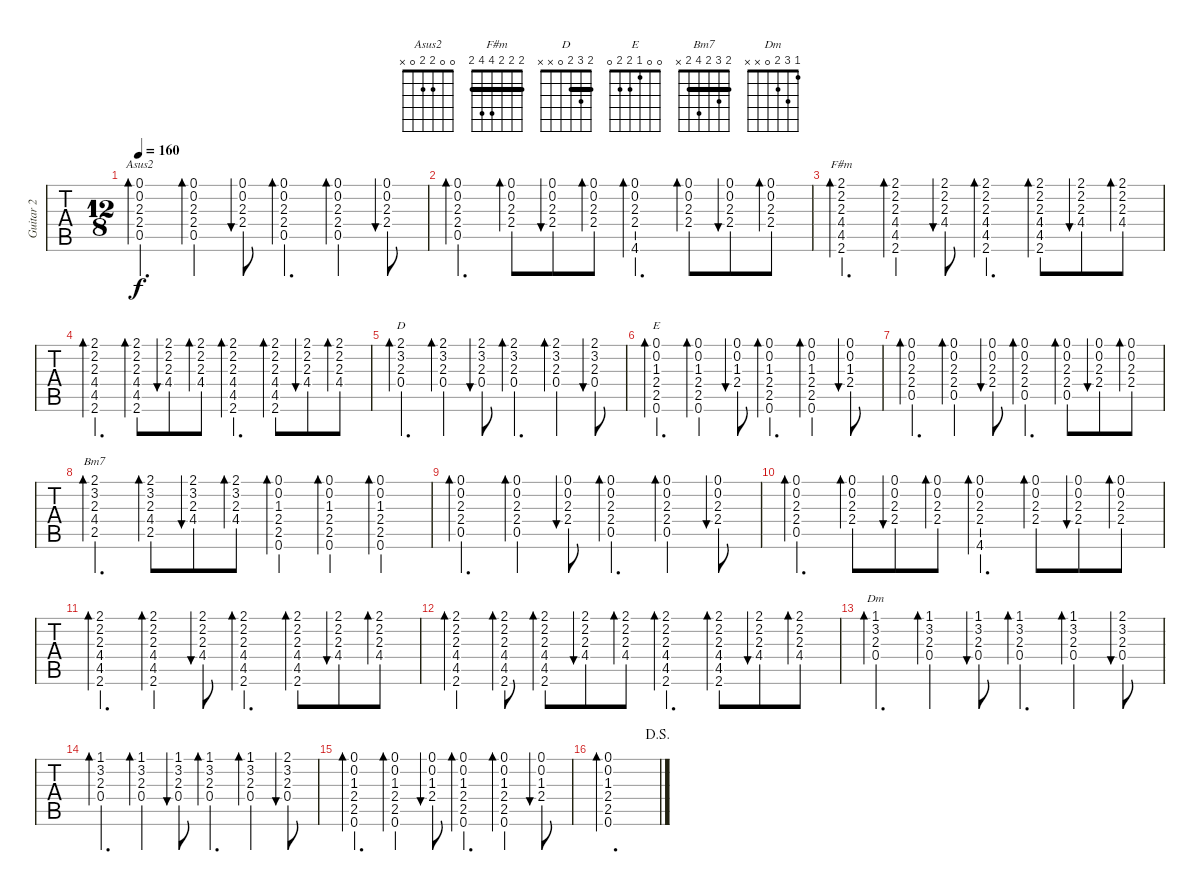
\track ("Guitar 2" "Guitar 2") {instrument acousticguitarsteel}
\staff {tabs}
\tuning (E4 B3 G3 D3 A2 E2) {hide}
\chord ("Asus2" 0 0 2 2 0 x)
\chord ("F#m" 2 2 2 4 4 2) {barre 2}
\chord ("D" 2 3 2 0 x x) {barre 2}
\chord ("E" 0 0 1 2 2 0)
\chord ("Bm7" 2 3 2 4 2 x) {barre 2}
\chord ("Dm" 1 3 2 0 x x)
\ts (12 8)
\tempo 160
\clef g2
\ks a
(0.1 0.2 2.3 2.4 0.5).4{d bd 30 ch "Asus2" txt "" dy f volume 3} (0.1 0.2 2.3 2.4 0.5).4{bd 30} (0.1 0.2 2.3 2.4).8{bu 30} (0.1 0.2 2.3 2.4 0.5).4{d bd 30} (0.1 0.2 2.3 2.4 0.5).4{bd 30} (0.1 0.2 2.3 2.4).8{bu 30} |
(0.1 0.2 2.3 2.4 0.5).4{d bd 30} (0.1 0.2 2.3 2.4).8{bd 30} (0.1 0.2 2.3 2.4).8{bu 30} (0.1 0.2 2.3 2.4).8{bd 30 txt ""} (0.1 0.2 2.3 2.4 4.6).4{d bd 30} (0.1 0.2 2.3 2.4).8{bd 30} (0.1 0.2 2.3 2.4).8{bu 30} (0.1 0.2 2.3 2.4).8{bd 30} |
(2.1 2.2 2.3 4.4 4.5 2.6).4{d bd 30 ch "F#m" txt ""} (2.1 2.2 2.3 4.4 4.5 2.6).4{bd 30} (2.1 2.2 2.3 4.4).8{bu 30} (2.1 2.2 2.3 4.4 4.5 2.6).4{d bd 30} (2.1 2.2 2.3 4.4 4.5 2.6).8{bd 30} (2.1 2.2 2.3 4.4).8{bu 30} (2.1 2.2 2.3 4.4).8{bd 60} |
(2.1 2.2 2.3 4.4 4.5 2.6).4{d bd 30} (2.1 2.2 2.3 4.4 4.5 2.6).8{bd 30} (2.1 2.2 2.3 4.4).8{bu 30} (2.1 2.2 2.3 4.4).8{bd 60} (2.1 2.2 2.3 4.4 4.5 2.6).4{d bd 30} (2.1 2.2 2.3 4.4 4.5 2.6).8{bd 30} (2.1 2.2 2.3 4.4).8{bu 30} (2.1 2.2 2.3 4.4).8{bd 60} |
(2.1 3.2 2.3 0.4).4{d bd 30 ch "D"} (2.1 3.2 2.3 0.4).4{bd 30} (2.1 3.2 2.3 0.4).8{bu 30} (2.1 3.2 2.3 0.4).4{d bd 30} (2.1 3.2 2.3 0.4).4{bd 30} (2.1 3.2 2.3 0.4).8{bu 30} |
(0.1 0.2 1.3 2.4 2.5 0.6).4{d bd 30 ch "E"} (0.1 0.2 1.3 2.4 2.5 0.6).4{bd 30} (0.1 0.2 1.3 2.4).8{bu 30} (0.1 0.2 1.3 2.4 2.5 0.6).4{d bd 30} (0.1 0.2 1.3 2.4 2.5 0.6).4{bd 30} (0.1 0.2 1.3 2.4).8{bu 30} |
(0.1 0.2 2.3 2.4 0.5).4{d bd 30} (0.1 0.2 2.3 2.4 0.5).4{bd 30} (0.1 0.2 2.3 2.4).8{bu 30} (0.1 0.2 2.3 2.4 0.5).4{d bd 30} (0.1 0.2 2.3 2.4 0.5).8{bd 30} (0.1 0.2 2.3 2.4).8{bu 30} (0.1 0.2 2.3 2.4).8{bd 60} |
(2.1 3.2 2.3 4.4 2.5).4{d bd 30 ch "Bm7"} (2.1 3.2 2.3 4.4 2.5).8{bd 30} (2.1 3.2 2.3 4.4).8{bu 30} (2.1 3.2 2.3 4.4).8{bd 60} (0.1 0.2 1.3 2.4 2.5 0.6).4{bd 30 txt "" volume 5} (0.1 0.2 1.3 2.4 2.5 0.6).4{bd 30} (0.1 0.2 1.3 2.4 2.5 0.6).4{bd 30} |
(0.1 0.2 2.3 2.4 0.5).4{d bd 30 txt "" volume 3} (0.1 0.2 2.3 2.4 0.5).4{bd 30} (0.1 0.2 2.3 2.4).8{bu 30} (0.1 0.2 2.3 2.4 0.5).4{d bd 30} (0.1 0.2 2.3 2.4 0.5).4{bd 30} (0.1 0.2 2.3 2.4).8{bu 30} |
(0.1 0.2 2.3 2.4 0.5).4{d bd 30} (0.1 0.2 2.3 2.4).8{bd 30} (0.1 0.2 2.3 2.4).8{bu 30} (0.1 0.2 2.3 2.4).8{bd 30} (0.1 0.2 2.3 2.4 4.6).4{d bd 30} (0.1 0.2 2.3 2.4).8{bd 30} (0.1 0.2 2.3 2.4).8{bu 30} (0.1 0.2 2.3 2.4).8{bd 30} |
(2.1 2.2 2.3 4.4 4.5 2.6).4{d bd 30} (2.1 2.2 2.3 4.4 4.5 2.6).4{bd 30} (2.1 2.2 2.3 4.4).8{bu 30} (2.1 2.2 2.3 4.4 4.5 2.6).4{d bd 30} (2.1 2.2 2.3 4.4 4.5 2.6).8{bd 30} (2.1 2.2 2.3 4.4).8{bu 30 txt ""} (2.1 2.2 2.3 4.4).8{bd 60} |
(2.1 2.2 2.3 4.4 4.5 2.6).4{bd 30} (2.1 2.2 2.3 4.4 4.5 2.6).8{bd 30} (2.1 2.2 2.3 4.4 4.5 2.6).8{bd 30} (2.1 2.2 2.3 4.4).8{bu 30} (2.1 2.2 2.3 4.4).8{bd 60} (2.1 2.2 2.3 4.4 4.5 2.6).4{d bd 30} (2.1 2.2 2.3 4.4 4.5 2.6).8{bd 30} (2.1 2.2 2.3 4.4).8{bu 30} (2.1 2.2 2.3 4.4).8{bd 60} |
(1.1 3.2 2.3 0.4).4{d bd 30 ch "Dm"} (1.1 3.2 2.3 0.4).4{bd 30} (1.1 3.2 2.3 0.4).8{bu 30} (1.1 3.2 2.3 0.4).4{d bd 30} (1.1 3.2 2.3 0.4).4{bd 30} (2.1 3.2 2.3 0.4).8{bu 30} |
(1.1 3.2 2.3 0.4).4{d bd 30} (1.1 3.2 2.3 0.4).4{bd 30} (1.1 3.2 2.3 0.4).8{bu 30} (1.1 3.2 2.3 0.4).4{d bd 30} (1.1 3.2 2.3 0.4).4{bd 30} (2.1 3.2 2.3 0.4).8{bu 30} |
(0.1 0.2 1.3 2.4 2.5 0.6).4{d bd 30} (0.1 0.2 1.3 2.4 2.5 0.6).4{bd 30} (0.1 0.2 1.3 2.4).8{bu 30} (0.1 0.2 1.3 2.4 2.5 0.6).4{d bd 30} (0.1 0.2 1.3 2.4 2.5 0.6).4{bd 30} (0.1 0.2 1.3 2.4).8{bu 30} |
\jump dalsegno
(0.1 0.2 1.3 2.4 2.5 0.6).1{d bd 30}
